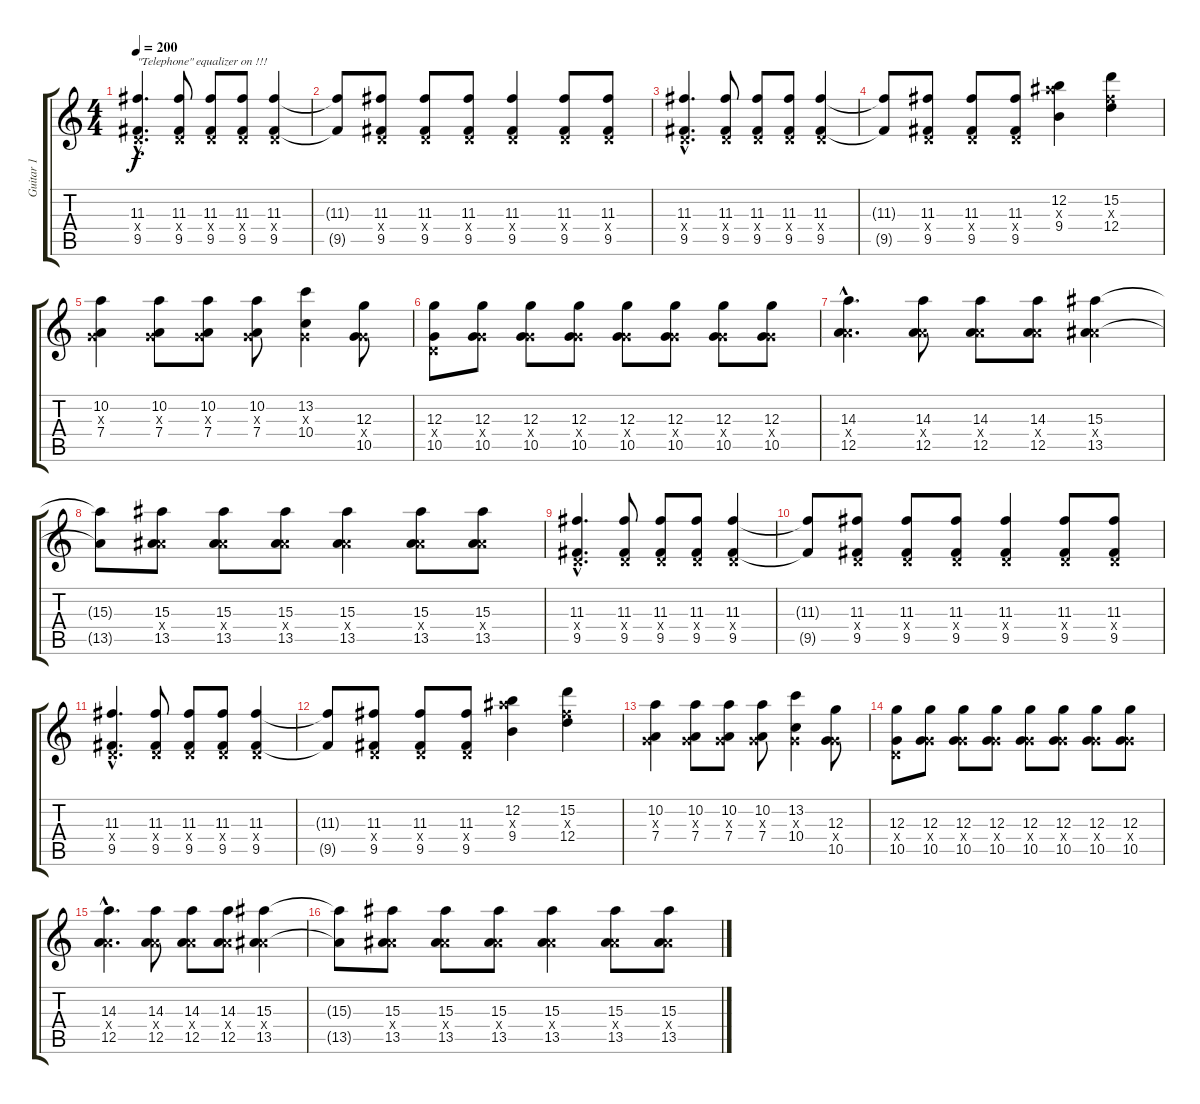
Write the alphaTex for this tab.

\track ("Guitar 1" "Guitar 1") {instrument distortionguitar}
\staff {score tabs}
\tuning (E4 B3 G3 D3 A2 E2) {hide}
\ts (4 4)
\tempo 200
\tempo 230
\tempo 200
\clef g2
\ks c
(11.3{hac} 0.4{hac x} 9.5{hac}).4{d txt "\"Telephone\" equalizer on !!!" dy f instrument distortionguitar} (11.3 0.4{x} 9.5).8 (11.3 0.4{x} 9.5).8 (11.3 0.4{x} 9.5).8 (11.3 0.4{x} 9.5).4 |
(11.3{t} 9.5{t}).8 (11.3 0.4{x} 9.5).8 (11.3 0.4{x} 9.5).8 (11.3 0.4{x} 9.5).8 (11.3 0.4{x} 9.5).4 (11.3 0.4{x} 9.5).8 (11.3 0.4{x} 9.5).8 |
(11.3{hac} 0.4{hac x} 9.5{hac}).4{d} (11.3 0.4{x} 9.5).8 (11.3 0.4{x} 9.5).8 (11.3 0.4{x} 9.5).8 (11.3 0.4{x} 9.5).4 |
(11.3{t} 9.5{t}).8 (11.3 0.4{x} 9.5).8 (11.3 0.4{x} 9.5).8 (11.3 0.4{x} 9.5).8 (12.2 15.3{x} 9.4).4 (15.2 11.3{x} 12.4).4 |
(10.2 0.3{x} 7.4).4 (10.2 0.3{x} 7.4).8 (10.2 0.3{x} 7.4).8 (10.2 0.3{x} 7.4).8 (13.2 0.3{x} 10.4).4 (12.3 5.4{x} 10.5).8 |
(12.3 0.4{x} 10.5).8 (12.3 5.4{x} 10.5).8 (12.3 5.4{x} 10.5).8 (12.3 5.4{x} 10.5).8 (12.3 5.4{x} 10.5).8 (12.3 5.4{x} 10.5).8 (12.3 5.4{x} 10.5).8 (12.3 5.4{x} 10.5).8 |
(14.3{hac} 7.4{hac x} 12.5{hac}).4{d} (14.3 7.4{x} 12.5).8 (14.3 7.4{x} 12.5).8 (14.3 7.4{x} 12.5).8 (15.3 8.4{x} 13.5).4 |
(15.3{t} 13.5{t}).8 (15.3 8.4{x} 13.5).8 (15.3 8.4{x} 13.5).8 (15.3 8.4{x} 13.5).8 (15.3 8.4{x} 13.5).4 (15.3 8.4{x} 13.5).8 (15.3 8.4{x} 13.5).8 |
(11.3{hac} 0.4{hac x} 9.5{hac}).4{d} (11.3 0.4{x} 9.5).8 (11.3 0.4{x} 9.5).8 (11.3 0.4{x} 9.5).8 (11.3 0.4{x} 9.5).4 |
(11.3{t} 9.5{t}).8 (11.3 0.4{x} 9.5).8 (11.3 0.4{x} 9.5).8 (11.3 0.4{x} 9.5).8 (11.3 0.4{x} 9.5).4 (11.3 0.4{x} 9.5).8 (11.3 0.4{x} 9.5).8 |
(11.3{hac} 0.4{hac x} 9.5{hac}).4{d} (11.3 0.4{x} 9.5).8 (11.3 0.4{x} 9.5).8 (11.3 0.4{x} 9.5).8 (11.3 0.4{x} 9.5).4 |
(11.3{t} 9.5{t}).8 (11.3 0.4{x} 9.5).8 (11.3 0.4{x} 9.5).8 (11.3 0.4{x} 9.5).8 (12.2 15.3{x} 9.4).4 (15.2 11.3{x} 12.4).4 |
(10.2 0.3{x} 7.4).4 (10.2 0.3{x} 7.4).8 (10.2 0.3{x} 7.4).8 (10.2 0.3{x} 7.4).8 (13.2 0.3{x} 10.4).4 (12.3 5.4{x} 10.5).8 |
(12.3 0.4{x} 10.5).8 (12.3 5.4{x} 10.5).8 (12.3 5.4{x} 10.5).8 (12.3 5.4{x} 10.5).8 (12.3 5.4{x} 10.5).8 (12.3 5.4{x} 10.5).8 (12.3 5.4{x} 10.5).8 (12.3 5.4{x} 10.5).8 |
(14.3{hac} 7.4{hac x} 12.5{hac}).4{d} (14.3 7.4{x} 12.5).8 (14.3 7.4{x} 12.5).8 (14.3 7.4{x} 12.5).8 (15.3 8.4{x} 13.5).4 |
(15.3{t} 13.5{t}).8 (15.3 8.4{x} 13.5).8 (15.3 8.4{x} 13.5).8 (15.3 8.4{x} 13.5).8 (15.3 8.4{x} 13.5).4 (15.3 8.4{x} 13.5).8 (15.3 8.4{x} 13.5).8
